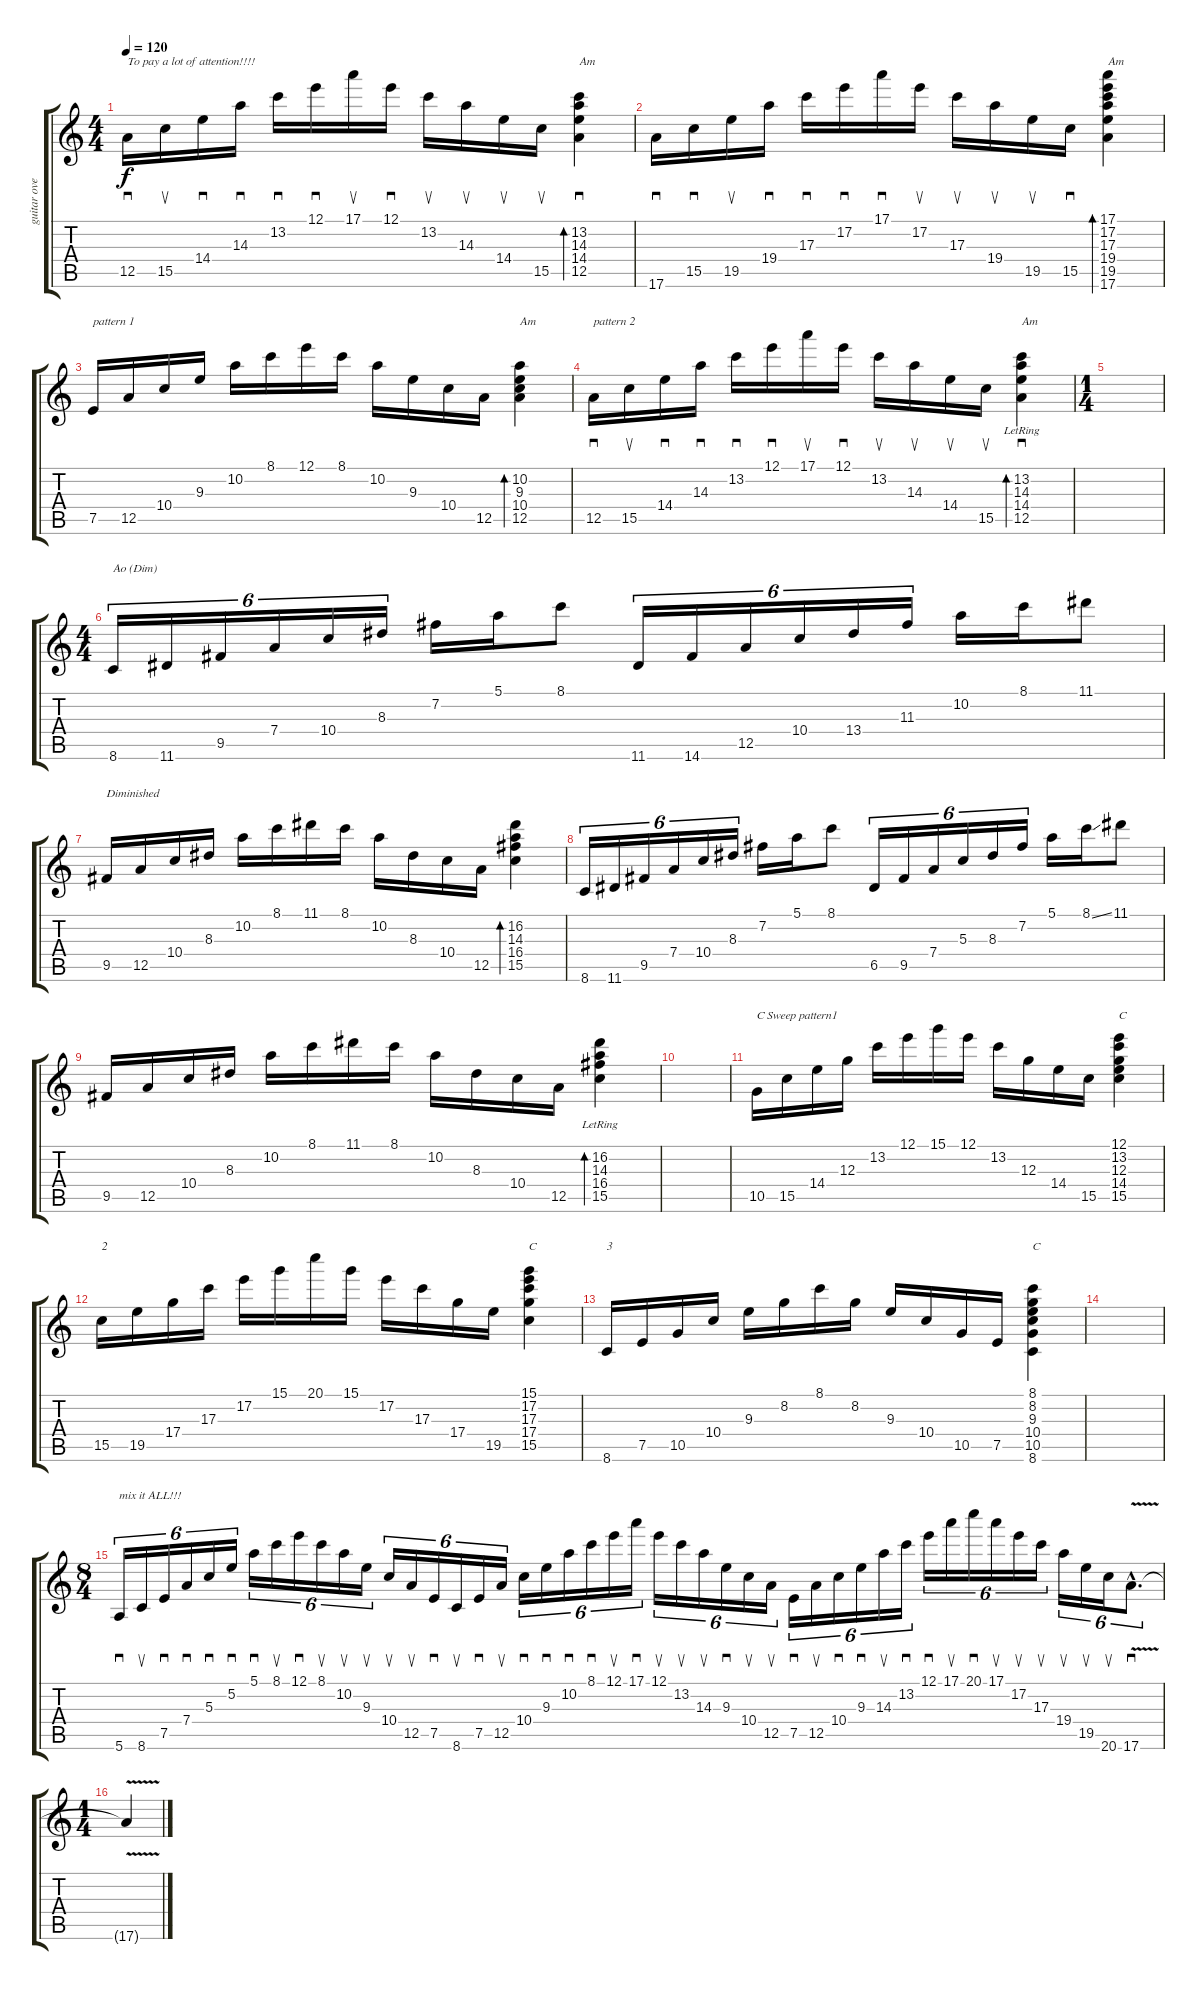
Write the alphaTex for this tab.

\track ("guitar overdrive" "guitar ove") {instrument overdrivenguitar}
\staff {score tabs}
\tuning (E4 B3 G3 D3 A2 E2) {hide}
\ts (4 4)
\tempo 120
\clef g2
\ks c
12.5.16{sd txt "To pay a lot of attention!!!!" dy f} 15.5.16{su} 14.4.16{sd} 14.3.16{sd} 13.2.16{sd} 12.1.16{sd} 17.1.16{su} 12.1.16{sd} 13.2.16{su} 14.3.16{su} 14.4.16{su} 15.5.16{su} (13.2 14.3 14.4 12.5).4{sd bd 480 txt "Am"} |
17.6.16{sd} 15.5.16{sd} 19.5.16{su} 19.4.16{sd} 17.3.16{sd} 17.2.16{sd} 17.1.16{sd} 17.2.16{su} 17.3.16{su} 19.4.16{su} 19.5.16{su} 15.5.16{sd} (17.1 17.2 17.3 19.4 19.5 17.6).4{bd 480 txt "Am"} |
7.5.16{txt "pattern 1" balance 4} 12.5.16 10.4.16 9.3.16 10.2.16 8.1.16 12.1.16 8.1.16 10.2.16 9.3.16 10.4.16 12.5.16 (10.2 9.3 10.4 12.5).4{bd 480 txt "Am"} |
12.5.16{sd txt "pattern 2"} 15.5.16{su} 14.4.16{sd} 14.3.16{sd} 13.2.16{sd} 12.1.16{sd} 17.1.16{su} 12.1.16{sd} 13.2.16{su} 14.3.16{su} 14.4.16{su} 15.5.16{su} (13.2{lr} 14.3{lr} 14.4{lr} 12.5{lr}).4{sd bd 480 txt "Am"} |
\ts (1 4)
|
\ts (4 4)
8.6.16{tu (6 4) txt "Ao (Dim)" balance 8} 11.6.16{tu (6 4)} 9.5.16{tu (6 4)} 7.4.16{tu (6 4)} 10.4.16{tu (6 4)} 8.3.16{tu (6 4)} 7.2.16 5.1.16 8.1.8 11.6.16{tu (6 4)} 14.6.16{tu (6 4)} 12.5.16{tu (6 4)} 10.4.16{tu (6 4)} 13.4.16{tu (6 4)} 11.3.16{tu (6 4)} 10.2.16 8.1.16 11.1.8 |
9.5.16{txt "Diminished"} 12.5.16 10.4.16 8.3.16 10.2.16 8.1.16 11.1.16 8.1.16 10.2.16 8.3.16 10.4.16 12.5.16 (16.2 14.3 16.4 15.5).4{bd 60} |
8.6.16{tu (6 4) balance 4} 11.6.16{tu (6 4)} 9.5.16{tu (6 4)} 7.4.16{tu (6 4)} 10.4.16{tu (6 4)} 8.3.16{tu (6 4)} 7.2.16 5.1.16 8.1.8 6.5.16{tu (6 4)} 9.5.16{tu (6 4)} 7.4.16{tu (6 4)} 5.3.16{tu (6 4)} 8.3.16{tu (6 4)} 7.2.16{tu (6 4)} 5.1.16 8.1{ss}.16 11.1.8 |
9.5.16 12.5.16 10.4.16 8.3.16 10.2.16 8.1.16 11.1.16 8.1.16 10.2.16 8.3.16 10.4.16 12.5.16 (16.2{lr} 14.3{lr} 16.4{lr} 15.5{lr}).4{bd 60} |
|
10.5.16{txt "C Sweep pattern1" balance 8} 15.5.16 14.4.16 12.3.16 13.2.16 12.1.16 15.1.16 12.1.16 13.2.16 12.3.16 14.4.16 15.5.16 (12.1 13.2 12.3 14.4 15.5).4{txt "C"} |
15.5.16{txt "2"} 19.5.16 17.4.16 17.3.16 17.2.16 15.1.16 20.1.16 15.1.16 17.2.16 17.3.16 17.4.16 19.5.16 (15.1 17.2 17.3 17.4 15.5).4{txt "C"} |
8.6.16{txt "3"} 7.5.16 10.5.16 10.4.16 9.3.16 8.2.16 8.1.16 8.2.16 9.3.16 10.4.16 10.5.16 7.5.16 (8.1 8.2 9.3 10.4 10.5 8.6).4{txt "C"} |
|
\ts (8 4)
5.6.16{sd tu (6 4) txt "mix it ALL!!!"} 8.6.16{su tu (6 4)} 7.5.16{sd tu (6 4)} 7.4.16{sd tu (6 4)} 5.3.16{sd tu (6 4)} 5.2.16{sd tu (6 4)} 5.1.16{sd tu (6 4)} 8.1.16{su tu (6 4)} 12.1.16{sd tu (6 4)} 8.1.16{su tu (6 4)} 10.2.16{su tu (6 4)} 9.3.16{su tu (6 4)} 10.4.16{su tu (6 4)} 12.5.16{su tu (6 4)} 7.5.16{sd tu (6 4)} 8.6.16{su tu (6 4)} 7.5.16{sd tu (6 4)} 12.5.16{su tu (6 4)} 10.4.16{sd tu (6 4)} 9.3.16{sd tu (6 4)} 10.2.16{sd tu (6 4)} 8.1.16{sd tu (6 4)} 12.1.16{su tu (6 4)} 17.1.16{sd tu (6 4)} 12.1.16{su tu (6 4)} 13.2.16{su tu (6 4)} 14.3.16{su tu (6 4)} 9.3.16{sd tu (6 4)} 10.4.16{su tu (6 4)} 12.5.16{su tu (6 4)} 7.5.16{sd tu (6 4)} 12.5.16{su tu (6 4)} 10.4.16{sd tu (6 4)} 9.3.16{sd tu (6 4)} 14.3.16{su tu (6 4)} 13.2.16{sd tu (6 4)} 12.1.16{sd tu (6 4)} 17.1.16{su tu (6 4)} 20.1.16{sd tu (6 4)} 17.1.16{su tu (6 4)} 17.2.16{su tu (6 4)} 17.3.16{su tu (6 4)} 19.4.16{su tu (6 4)} 19.5.16{su tu (6 4)} 20.6.16{su tu (6 4)} 17.6{v hac}.8{d sd tu (6 4)} |
\ts (1 4)
17.6{t}.4
